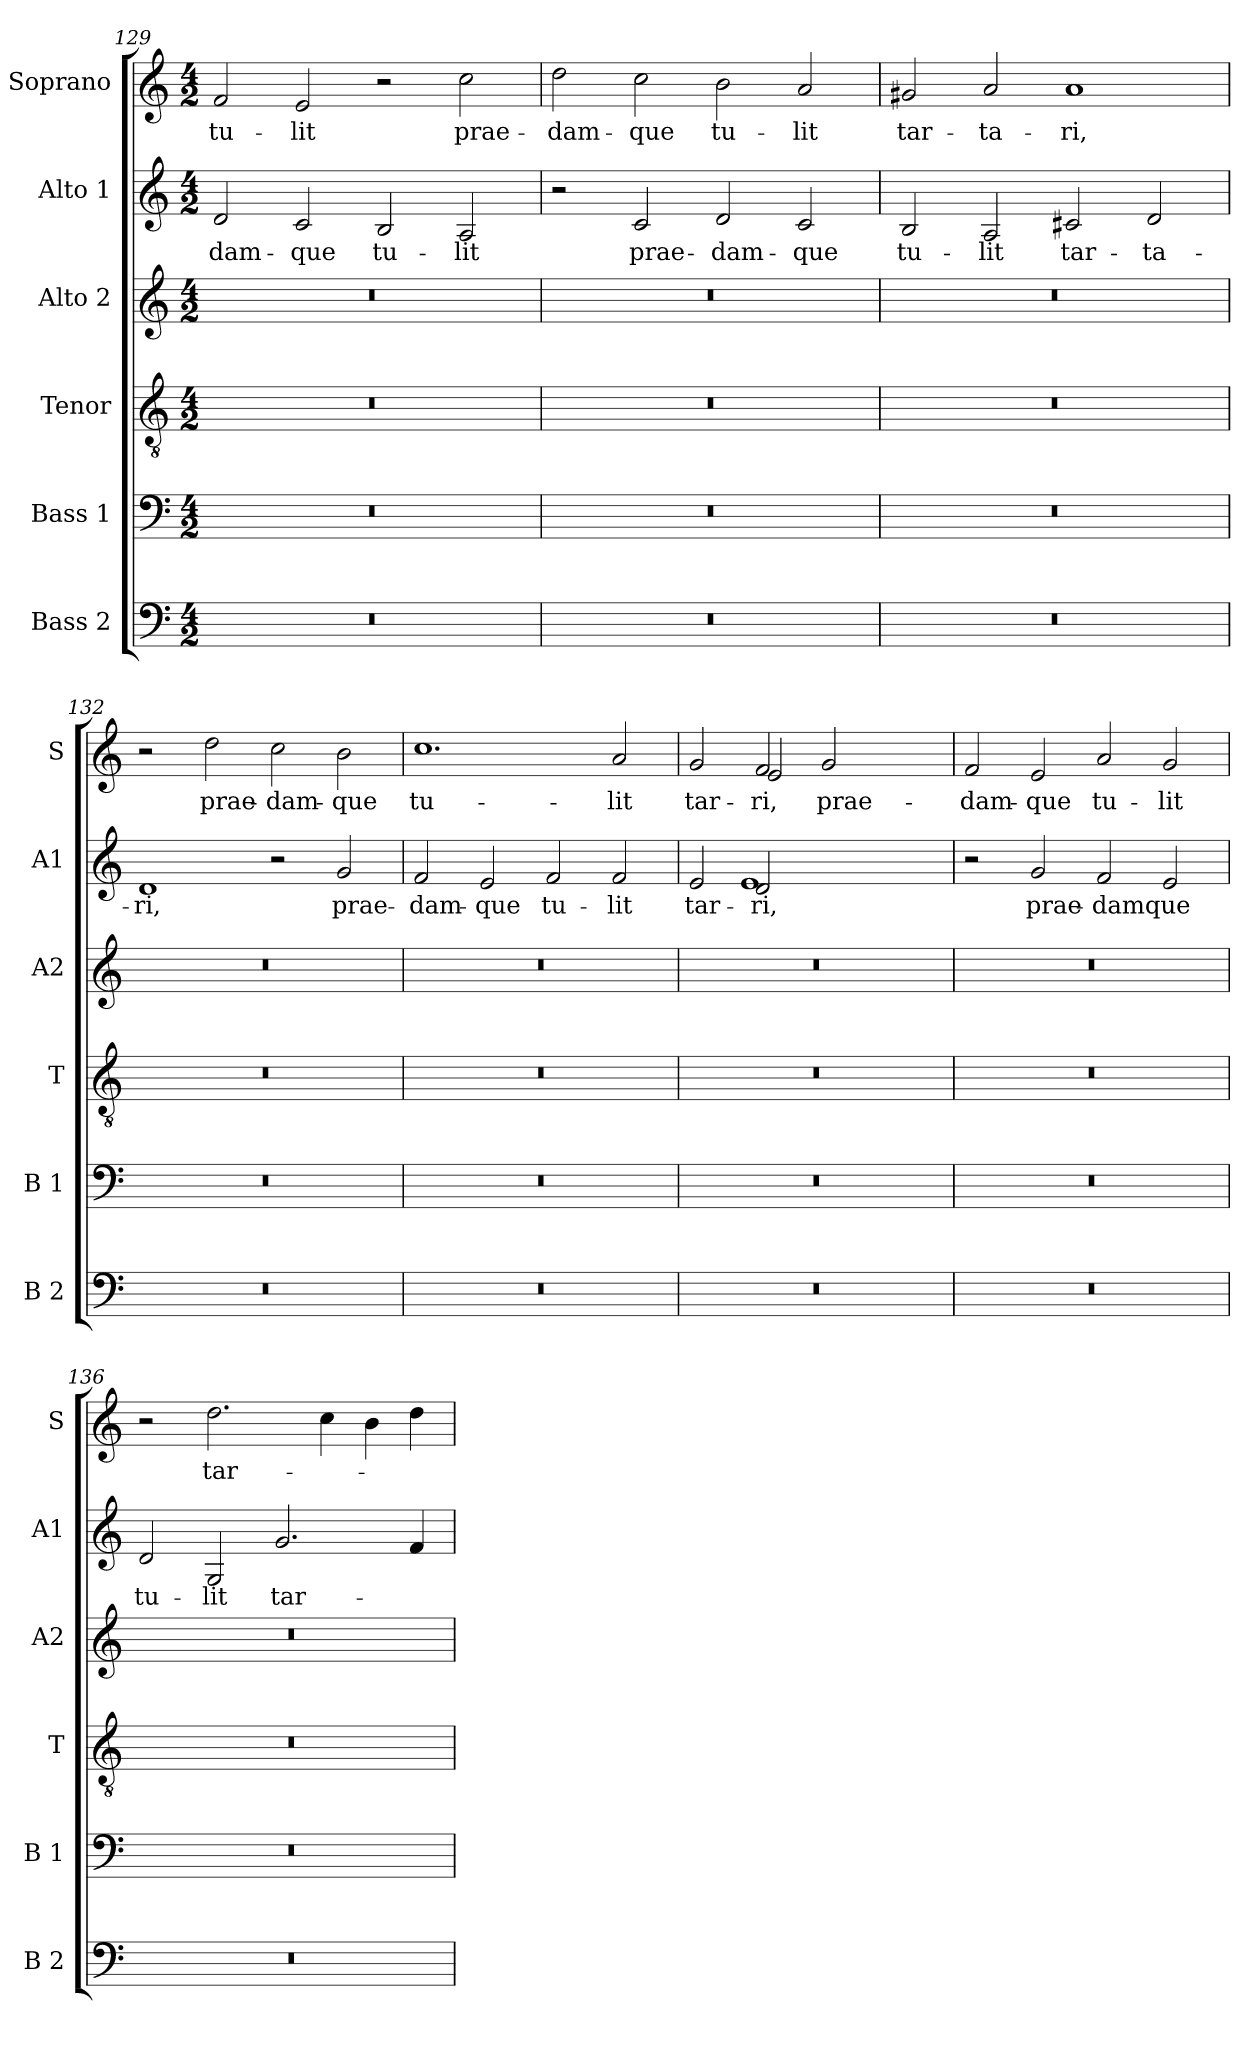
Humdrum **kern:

**kern	**kern	**kern	**kern	**kern	**text	**kern	**text
*part6	*part5	*part4	*part3	*part2	*part2	*part1	*part1
*staff6	*staff5	*staff4	*staff3	*staff2	*staff2	*staff1	*staff1
*I"Bass 2	*I"Bass 1	*I"Tenor	*I"Alto 2	*I"Alto 1	*	*I"Soprano	*
*I'B 2	*I'B 1	*I'T	*I'A2	*I'A1	*	*I'S	*
*clefF4	*clefF4	*clefGv2	*clefG2	*clefG2	*	*clefG2	*
*M4/2	*M4/2	*M4/2	*M4/2	*M4/2	*	*M4/2	*
=129	=129	=129	=129	=129	=129	=129	=129
!	!	!	!	!	!LO:LY:b:cj	!	!LO:LY:b:cj
0r	0r	0r	0r	2d/	-dam-	2f/	tu-
!	!	!	!	!	!LO:LY:b:cj	!	!LO:LY:b:cj
.	.	.	.	2c/	-que	2e/	-lit
!	!	!	!	!	!LO:LY:b:cj	!	!
.	.	.	.	2B/	tu-	2r	.
!	!	!	!	!	!LO:LY:b:cj	!	!LO:LY:b:cj
.	.	.	.	2A/	-lit	2cc\	prae-
=130	=130	=130	=130	=130	=130	=130	=130
!	!	!	!	!	!	!	!LO:LY:b:cj
0r	0r	0r	0r	2r	.	2dd\	-dam-
!	!	!	!	!	!LO:LY:b	!	!LO:LY:b:cj
.	.	.	.	2c/	prae-	2cc\	-que
!	!	!	!	!	!LO:LY:b:cj	!	!LO:LY:b:cj
.	.	.	.	2d/	-dam-	2b\	tu-
!	!	!	!	!	!LO:LY:b:rj	!	!LO:LY:b:cj
.	.	.	.	2c/	-que	2a/	-lit
=131	=131	=131	=131	=131	=131	=131	=131
!	!	!	!	!	!LO:LY:b:cj	!	!LO:LY:b:cj
0r	0r	0r	0r	2B/	tu-	2g#X/	tar-
!	!	!	!	!	!LO:LY:b:cj	!	!LO:LY:b:cj
.	.	.	.	2A/	-lit	2a/	-ta-
!	!	!	!	!	!LO:LY:b:cj	!	!LO:LY:b:cj
.	.	.	.	2c#X/	tar-	1a	-ri,
!	!	!	!	!	!LO:LY:b:cj	!	!
.	.	.	.	2d/	-ta-	.	.
=132	=132	=132	=132	=132	=132	=132	=132
!	!	!	!	!	!LO:LY:b:cj	!	!
0r	0r	0r	0r	1d	-ri,	2r	.
!	!	!	!	!	!	!	!LO:LY:b
.	.	.	.	.	.	2dd\	prae-
!	!	!	!	!	!	!	!LO:LY:b:cj
.	.	.	.	2r	.	2cc\	-dam-
!	!	!	!	!	!LO:LY:b:cj	!	!LO:LY:b:cj
.	.	.	.	2g/	prae-	2b\	-que
!!LO:LB:g=z
=133	=133	=133	=133	=133	=133	=133	=133
!	!	!	!	!	!LO:LY:b	!	!LO:LY:b:cj
0r	0r	0r	0r	2f/	-dam-	1.cc	tu-
!	!	!	!	!	!LO:LY:b:rj	!	!
.	.	.	.	2e/	-que	.	.
!	!	!	!	!	!LO:LY:b:cj	!	!
.	.	.	.	2f/	tu-	.	.
!	!	!	!	!	!LO:LY:b:cj	!	!LO:LY:b:cj
.	.	.	.	2f/	-lit	2a/	-lit
=134	=134	=134	=134	=134	=134	=134	=134
!	!	!	!	!	!LO:LY:b:cj	!	!LO:LY:b:cj
*	*	*	*	*^	*	*^	*
0r	0r	0r	0r	2e/	2ryy	tar-	2g/	2ryy	tar-
!	!	!	!	!	!	!LO:LY:b:cj	!	!	!
!	!	!	!	!	!	!LO:LY:b:cj	!	!	!LO:LY:b:cj
!	!	!	!	!	!	!	!	!	!LO:LY:b:cj
.	.	.	.	2d/	1e	-ri,	2f/	2e/	-ri,
!	!	!	!	!	!	!	!	!	!LO:LY:b:cj
.	.	.	.	2ryy	.	.	2g/	2ryy	prae-
.	.	.	.	2ryy	2ryy	.	2ryy	2ryy	.
=135	=135	=135	=135	=135	=135	=135	=135	=135	=135
!	!	!	!	!	!	!	!	!	!LO:LY:b:cj
*	*	*	*	*v	*v	*	*	*	*
*	*	*	*	*	*	*v	*v	*
0r	0r	0r	0r	2r	.	2f/	-dam-
!	!	!	!	!	!LO:LY:b	!	!LO:LY:b:rj
.	.	.	.	2g/	prae-	2e/	-que
!	!	!	!	!	!LO:LY:b:cj	!	!LO:LY:b:cj
.	.	.	.	2f/	-damque	2a/	tu-
!	!	!	!	!	!	!	!LO:LY:b:cj
.	.	.	.	2e/	.	2g/	-lit
=136	=136	=136	=136	=136	=136	=136	=136
!	!	!	!	!	!LO:LY:b:cj	!	!
0r	0r	0r	0r	2d/	tu-	2r	.
!	!	!	!	!	!LO:LY:b:cj	!	!LO:LY:b:cj
.	.	.	.	2G/	-lit	2.dd\	tar-
!	!	!	!	!	!LO:LY:b:cj	!	!
.	.	.	.	2.g/	tar-	.	.
.	.	.	.	.	.	4cc\	.
.	.	.	.	.	.	4b\	.
.	.	.	.	4f/	.	4dd\	.
=	=	=	=	=	=	=	=
*-	*-	*-	*-	*-	*-	*-	*-
